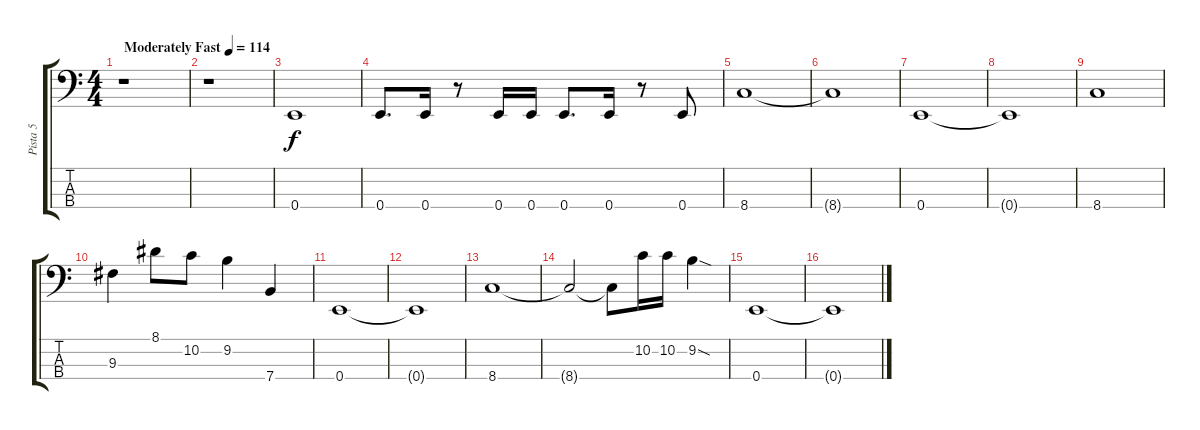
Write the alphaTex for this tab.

\track ("Pista 5" "Pista 5") {instrument electricbassfinger}
\staff {score tabs}
\tuning (G2 D2 A1 E1) {hide}
\ts (4 4)
\tempo (114 "Moderately Fast")
\clef f4
\ks c
r.1{dy f instrument electricbassfinger} |
r.1 |
0.4.1 |
0.4.8{d} 0.4.16 r.8 0.4.16 0.4.16 0.4.8{d} 0.4.16 r.8 0.4.8 |
8.4.1 |
8.4{t}.1 |
0.4.1 |
0.4{t}.1 |
8.4.1 |
9.3.4 8.1.8 10.2.8 9.2.4 7.4.4 |
0.4.1 |
0.4{t}.1 |
8.4.1 |
8.4{t}.2 8.4{t}.8 10.2.16 10.2.16 9.2{sod}.4 |
0.4.1 |
0.4{t}.1
